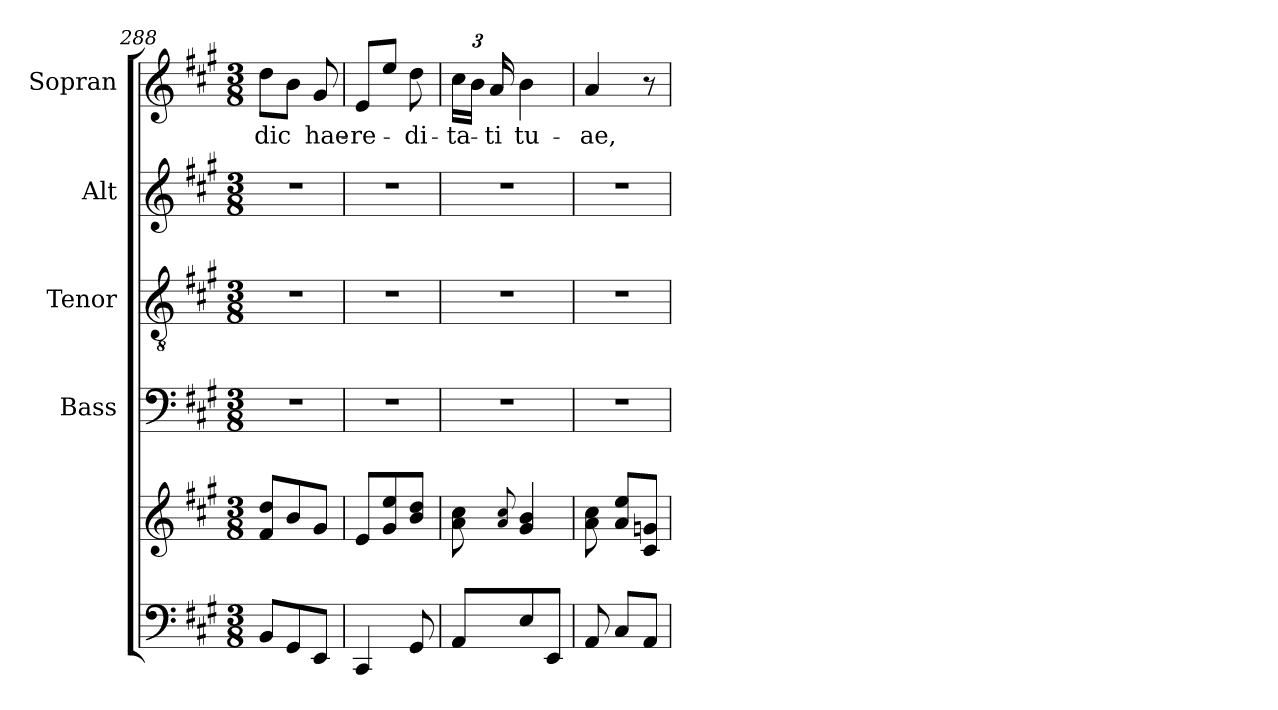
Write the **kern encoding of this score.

**kern	**kern	**kern	**kern	**kern	**kern	**text
*part5	*part5	*part4	*part3	*part2	*part1	*part1
*staff6	*staff5	*staff4	*staff3	*staff2	*staff1	*staff1
*	*	*I"Bass	*I"Tenor	*I"Alt	*I"Sopran	*
*	*	*I'B.	*I'T.	*I'A.	*I'S.	*
*clefF4	*clefG2	*clefF4	*clefGv2	*clefG2	*clefG2	*
*k[f#c#g#]	*k[f#c#g#]	*k[f#c#g#]	*k[f#c#g#]	*k[f#c#g#]	*k[f#c#g#]	*
*A:	*A:	*A:	*A:	*A:	*A:	*
*M3/8	*M3/8	*M3/8	*M3/8	*M3/8	*M3/8	*
=288	=288	=288	=288	=288	=288	=288
!	!	!	!	!	!	!LO:LY:b
8BB/L	8f#/ 8dd/L	4.r	4.r	4.r	8dd\L	-dic
8GG#/	8b/	.	.	.	8b\J	.
!	!	!	!	!	!	!LO:LY:b
8EE/J	8g#/J	.	.	.	8g#/	hae-
=289	=289	=289	=289	=289	=289	=289
!	!	!	!	!	!	!LO:LY:b
4CC#/	8e/L	4.r	4.r	4.r	8e/L	-re-
.	8g#/ 8ee/	.	.	.	8ee/J	.
!	!	!	!	!	!	!LO:LY:b
8GG#/	8b/ 8dd/J	.	.	.	8dd\	-di-
=290	=290	=290	=290	=290	=290	=290
*	*	*	*	*	*Xbrackettup	*
!	!	!	!	!	!	!LO:LY:b
8AA/L	8a\ 8cc#\	4.r	4.r	4.r	24cc#\LL	-ta-
.	.	.	.	.	24b\JJ	.
!	!	!	!	!	!	!LO:LY:b
.	.	.	.	.	24a/	-ti
.	8qqa/ 8qqcc#/	.	.	.	.	.
!	!	!	!	!	!	!LO:LY:b
8E/	4g#/ 4b/	.	.	.	4b\	tu-
8EE/J	.	.	.	.	.	.
=291	=291	=291	=291	=291	=291	=291
!	!	!	!	!	!	!LO:LY:b
8AA/	8a\ 8cc#\	4.r	4.r	4.r	4a/	-ae,
8C#/L	8a/ 8ee/L	.	.	.	.	.
8AA/J	8c#/ 8gn/J	.	.	.	8r	.
=	=	=	=	=	=	=
*-	*-	*-	*-	*-	*-	*-
